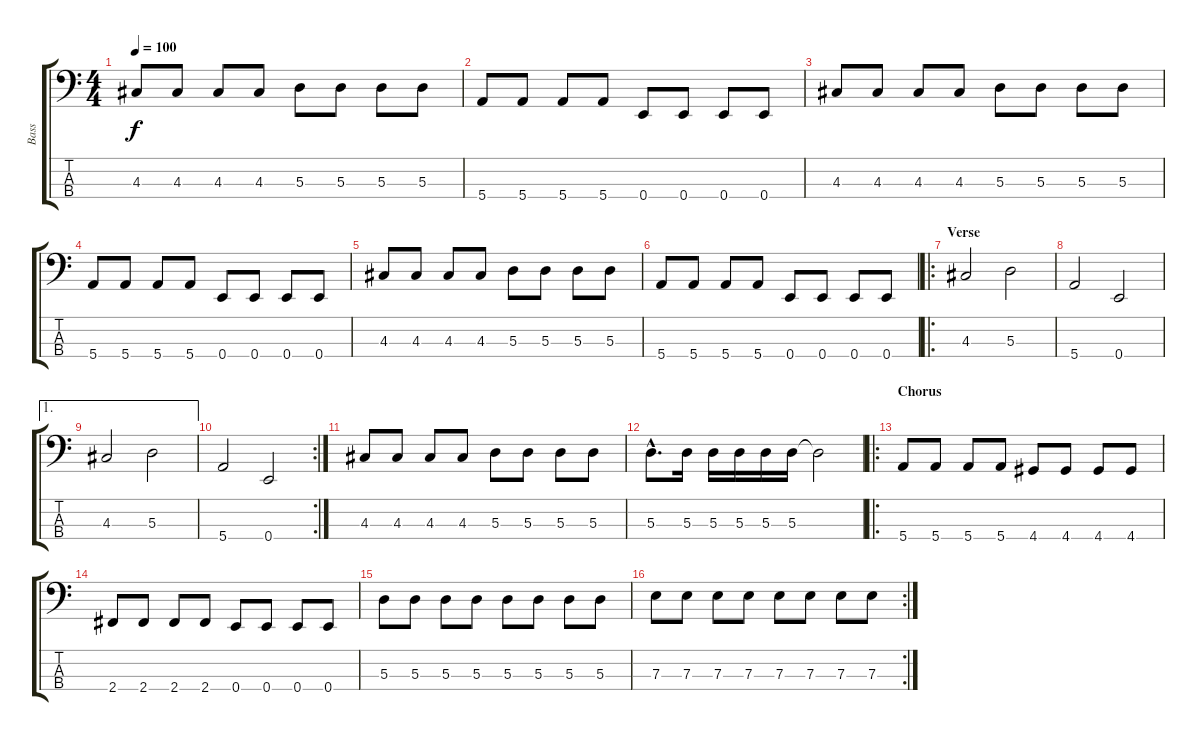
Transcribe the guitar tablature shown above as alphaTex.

\track ("Bass" "Bass") {instrument electricbasspick}
\staff {score tabs}
\tuning (G2 D2 A1 E1) {hide}
\ts (4 4)
\tempo 100
\clef f4
\ks c
4.3.8{dy f} 4.3.8 4.3.8 4.3.8 5.3.8 5.3.8 5.3.8 5.3.8 |
5.4.8 5.4.8 5.4.8 5.4.8 0.4.8 0.4.8 0.4.8 0.4.8 |
4.3.8 4.3.8 4.3.8 4.3.8 5.3.8 5.3.8 5.3.8 5.3.8 |
5.4.8 5.4.8 5.4.8 5.4.8 0.4.8 0.4.8 0.4.8 0.4.8 |
4.3.8 4.3.8 4.3.8 4.3.8 5.3.8 5.3.8 5.3.8 5.3.8 |
5.4.8 5.4.8 5.4.8 5.4.8 0.4.8 0.4.8 0.4.8 0.4.8 |
\ro
\section ("" "Verse")
4.3.2 5.3.2 |
5.4.2 0.4.2 |
\ae 1
4.3.2 5.3.2 |
\rc 2
5.4.2 0.4.2 |
4.3.8 4.3.8 4.3.8 4.3.8 5.3.8 5.3.8 5.3.8 5.3.8 |
5.3{hac}.8{d} 5.3.16 5.3.16 5.3.16 5.3.16 5.3.16 5.3{t}.2 |
\ro
\section ("" "Chorus")
5.4.8 5.4.8 5.4.8 5.4.8 4.4.8 4.4.8 4.4.8 4.4.8 |
2.4.8 2.4.8 2.4.8 2.4.8 0.4.8 0.4.8 0.4.8 0.4.8 |
5.3.8 5.3.8 5.3.8 5.3.8 5.3.8 5.3.8 5.3.8 5.3.8 |
\rc 2
7.3.8 7.3.8 7.3.8 7.3.8 7.3.8 7.3.8 7.3.8 7.3.8
